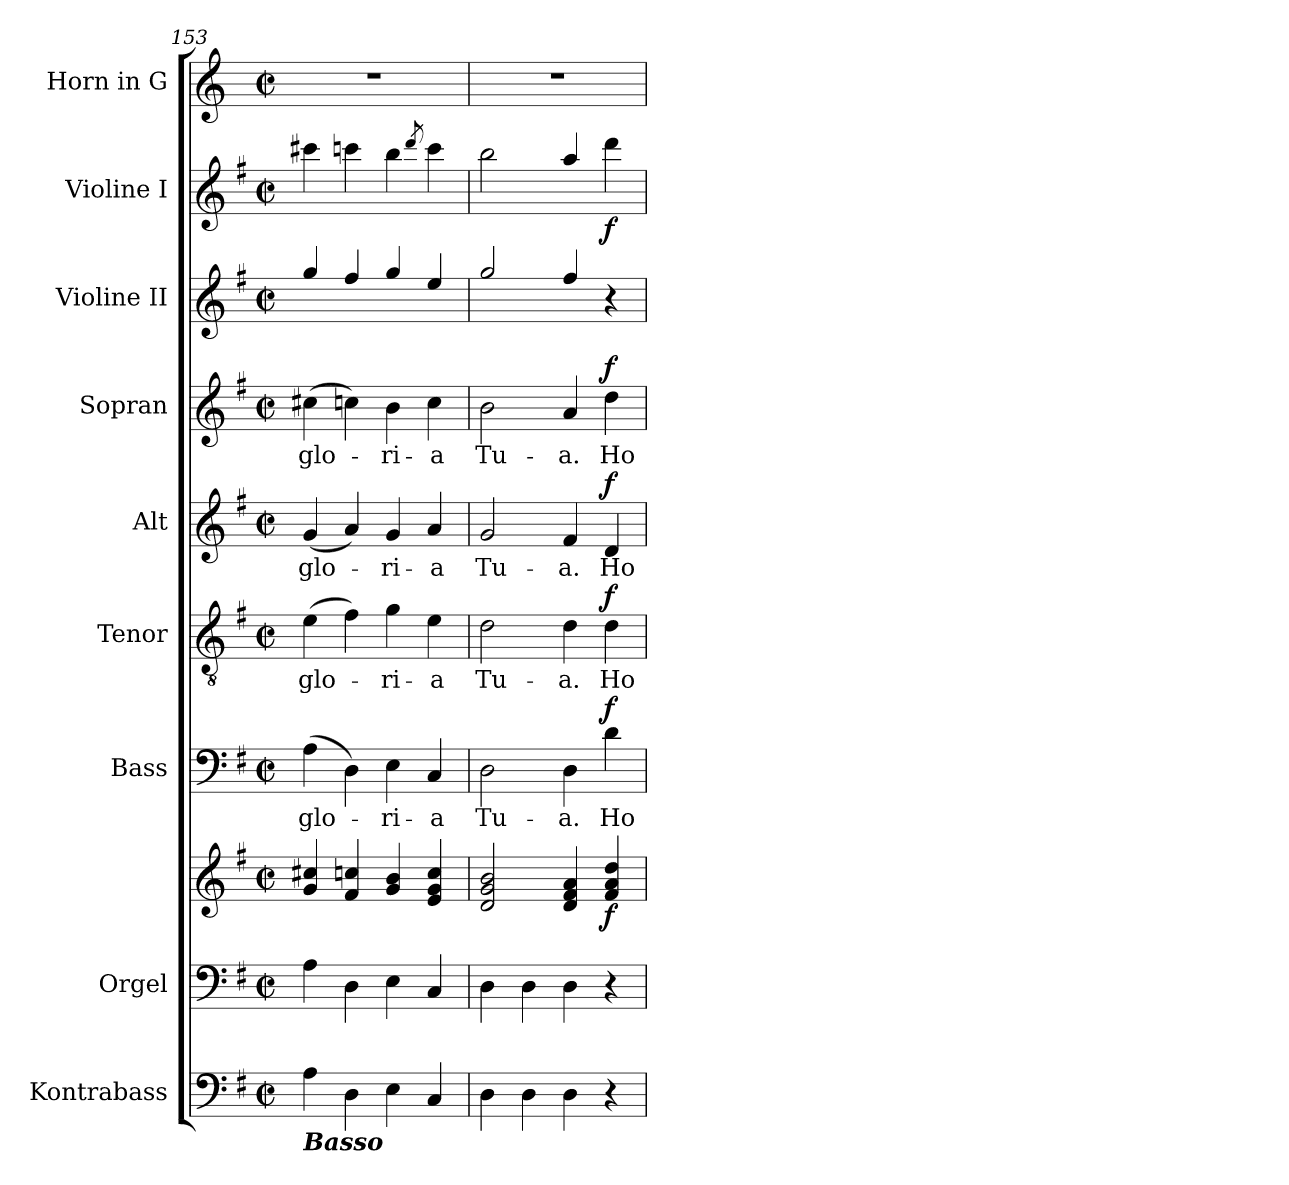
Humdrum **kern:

**kern	**kern	**kern	**dynam	**kern	**text	**dynam	**kern	**text	**dynam	**kern	**text	**dynam	**kern	**text	**dynam	**kern	**kern	**dynam	**kern
*part9	*part8	*part8	*part8	*part7	*part7	*part7	*part6	*part6	*part6	*part5	*part5	*part5	*part4	*part4	*part4	*part3	*part2	*part2	*part1
*staff10	*staff9	*staff8	*staff8/9	*staff7	*staff7	*staff7	*staff6	*staff6	*staff6	*staff5	*staff5	*staff5	*staff4	*staff4	*staff4	*staff3	*staff2	*staff2	*staff1
*I"Kontrabass	*I"Orgel	*	*	*I"Bass	*	*	*I"Tenor	*	*	*I"Alt	*	*	*I"Sopran	*	*	*I"Violine II	*I"Violine I	*	*I"Horn in G
*I'Kb.	*I'Org.	*	*	*I'B	*	*	*I'T	*	*	*I'A	*	*	*I'S	*	*	*I'Vl. II	*I'Vl. I	*	*I'Hrn.
*clefF4	*clefF4	*clefG2	*	*clefF4	*	*	*clefGv2	*	*	*clefG2	*	*	*clefG2	*	*	*clefG2	*clefG2	*	*clefG2
*ITrd7c12	*	*	*	*	*	*	*	*	*	*	*	*	*	*	*	*ITrd7c12	*ITrd7c12	*	*ITrd3c5
*k[f#]	*k[f#]	*k[f#]	*	*k[f#]	*	*	*k[f#]	*	*	*k[f#]	*	*	*k[f#]	*	*	*k[f#]	*k[f#]	*	*k[f#]
*G:	*G:	*G:	*	*G:	*	*	*G:	*	*	*G:	*	*	*G:	*	*	*G:	*G:	*	*G:
*M2/2	*M2/2	*M2/2	*	*M2/2	*	*	*M2/2	*	*	*M2/2	*	*	*M2/2	*	*	*M2/2	*M2/2	*	*M2/2
*met(c|)	*met(c|)	*met(c|)	*	*met(c|)	*	*	*met(c|)	*	*	*met(c|)	*	*	*met(c|)	*	*	*met(c|)	*met(c|)	*	*met(c|)
=153	=153	=153	=153	=153	=153	=153	=153	=153	=153	=153	=153	=153	=153	=153	=153	=153	=153	=153	=153
!LO:TX:b:Bi:t=Basso	!	!	!	!	!	!	!	!	!	!	!	!	!	!	!	!	!	!	!
!	!	!	!	!	!LO:LY:b	!	!	!LO:LY:b	!	!	!LO:LY:b	!	!	!LO:LY:b	!	!	!	!	!
4AA\	4A\	4g/ 4cc#X/	.	(>4A\	glo-	.	(>4e\	glo-	.	(<4g/	glo-	.	(>4cc#X\	glo-	.	4g/	4cc#X\	.	1r
4DD\	4D\	4f#/ 4ccn/	.	4D\)	.	.	4f#\)	.	.	4a/)	.	.	4ccn\)	.	.	4f#/	4ccn\	.	.
!	!	!	!	!	!LO:LY:b	!	!	!LO:LY:b	!	!	!LO:LY:b	!	!	!LO:LY:b	!	!	!	!	!
4EE\	4E\	4g/ 4b/	.	4E\	-ri-	.	4g\	-ri-	.	4g/	-ri-	.	4b\	-ri-	.	4g/	4b\	.	.
.	.	.	.	.	.	.	.	.	.	.	.	.	.	.	.	.	8qdd/	.	.
!	!	!	!	!	!LO:LY:b	!	!	!LO:LY:b	!	!	!LO:LY:b	!	!	!LO:LY:b	!	!	!	!	!
4CC/	4C/	4e/ 4g/ 4cc/	.	4C/	-a	.	4e\	-a	.	4a/	-a	.	4cc\	-a	.	4e/	4cc\	.	.
!!LO:PB:g=z
=154	=154	=154	=154	=154	=154	=154	=154	=154	=154	=154	=154	=154	=154	=154	=154	=154	=154	=154	=154
!	!	!	!	!	!LO:LY:b	!	!	!LO:LY:b	!	!	!LO:LY:b	!	!	!LO:LY:b	!	!	!	!	!
4DD\	4D\	2d/ 2g/ 2b/	.	2D\	Tu-	.	2d\	Tu-	.	2g/	Tu-	.	2b\	Tu-	.	2g/	2b\	.	1r
4DD\	4D\	.	.	.	.	.	.	.	.	.	.	.	.	.	.	.	.	.	.
!	!	!	!	!	!LO:LY:b	!	!	!LO:LY:b	!	!	!LO:LY:b	!	!	!LO:LY:b	!	!	!	!	!
4DD\	4D\	4d/ 4f#/ 4a/	.	4D\	-a.	.	4d\	-a.	.	4f#/	-a.	.	4a/	-a.	.	4f#/	4a/	.	.
!	!	!	!LO:DY:b	!	!LO:LY:b	!LO:DY:a	!	!LO:LY:b	!LO:DY:a	!	!LO:LY:b	!LO:DY:a	!	!LO:LY:b	!LO:DY:a	!	!	!LO:DY:b	!
4r	4r	4f#/ 4a/ 4dd/	f	4d\	Ho-	f	4d\	Ho-	f	4d/	Ho-	f	4dd\	Ho-	f	4r	4dd\	f	.
=	=	=	=	=	=	=	=	=	=	=	=	=	=	=	=	=	=	=	=
*-	*-	*-	*-	*-	*-	*-	*-	*-	*-	*-	*-	*-	*-	*-	*-	*-	*-	*-	*-
